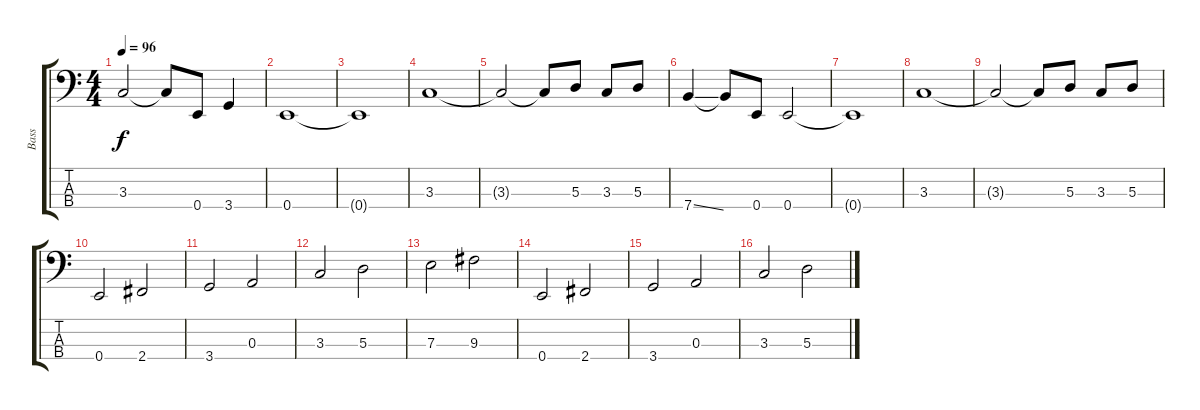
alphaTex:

\track ("Bass" "Bass") {instrument electricbasspick}
\staff {score tabs}
\tuning (G2 D2 A1 E1) {hide}
\ts (4 4)
\tempo 96
\clef f4
\ks c
3.3{t}.2{dy f} 3.3{t}.8 0.4.8 3.4.4 |
0.4.1 |
0.4{t}.1 |
3.3.1 |
3.3{t}.2 3.3{t}.8 5.3.8 3.3.8 5.3.8 |
7.4{ss}.4 7.4{t}.8 0.4.8 0.4.2 |
0.4{t}.1 |
3.3.1 |
3.3{t}.2 3.3{t}.8 5.3.8 3.3.8 5.3.8 |
0.4.2 2.4.2 |
3.4.2 0.3.2 |
3.3.2 5.3.2 |
7.3.2 9.3.2 |
0.4.2 2.4.2 |
3.4.2 0.3.2 |
3.3.2 5.3.2
